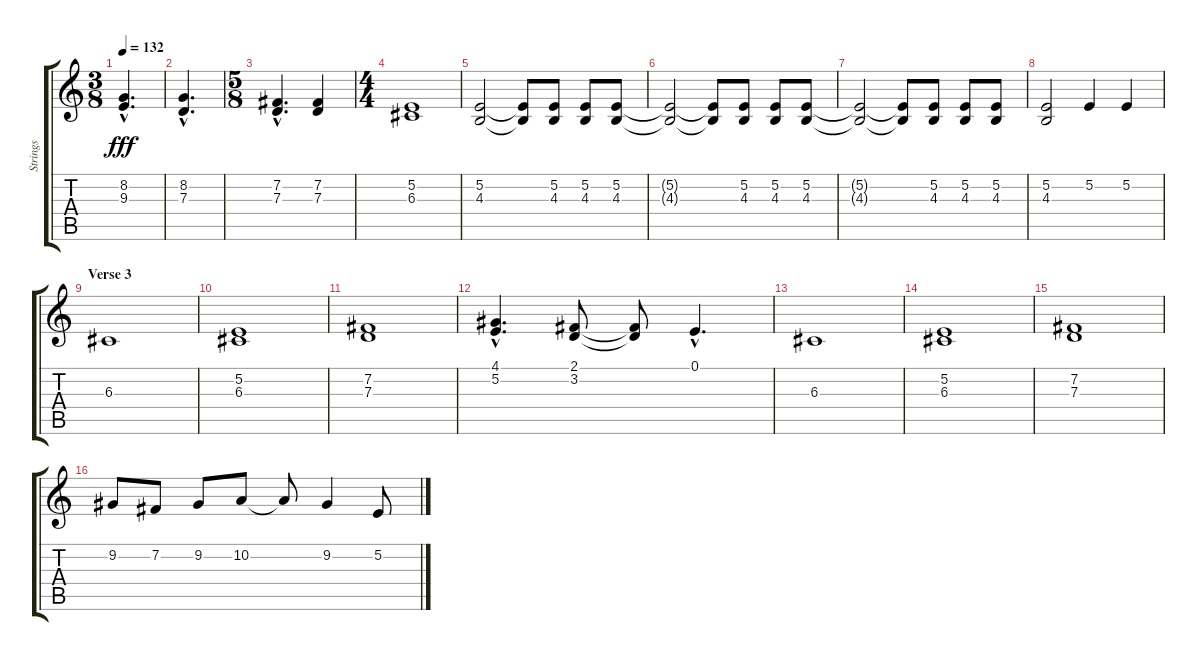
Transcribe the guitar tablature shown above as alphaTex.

\track ("Strings" "Strings") {instrument synthstrings1}
\staff {score tabs}
\tuning (E4 B3 G3 D3 A2 E2) {hide}
\ts (3 8)
\tempo 132
\clef g2
\ks c
(8.2{hac} 9.3{hac}).4{d dy fff} |
(8.2{hac} 7.3{hac}).4{d} |
\ts (5 8)
(7.2{hac} 7.3{hac}).4{d} (7.2 7.3).4 |
\ts (4 4)
(5.2 6.3).1 |
(5.2 4.3).2 (5.2{t} 4.3{t}).8 (5.2 4.3).8 (5.2 4.3).8 (5.2 4.3).8 |
(5.2{t} 4.3{t}).2 (5.2{t} 4.3{t}).8 (5.2 4.3).8 (5.2 4.3).8 (5.2 4.3).8 |
(5.2{t} 4.3{t}).2 (5.2{t} 4.3{t}).8 (5.2 4.3).8 (5.2 4.3).8 (5.2 4.3).8 |
(5.2 4.3).2 5.2.4 5.2.4 |
\section ("" "Verse 3")
6.3.1 |
(5.2 6.3).1 |
(7.2 7.3).1 |
(4.1{hac} 5.2{hac}).4{d} (2.1 3.2).8 (2.1{t} 3.2{t}).8 0.1{hac}.4{d} |
6.3.1 |
(5.2 6.3).1 |
(7.2 7.3).1 |
9.2.8 7.2.8 9.2.8 10.2.8 10.2{t}.8 9.2.4 5.2.8
